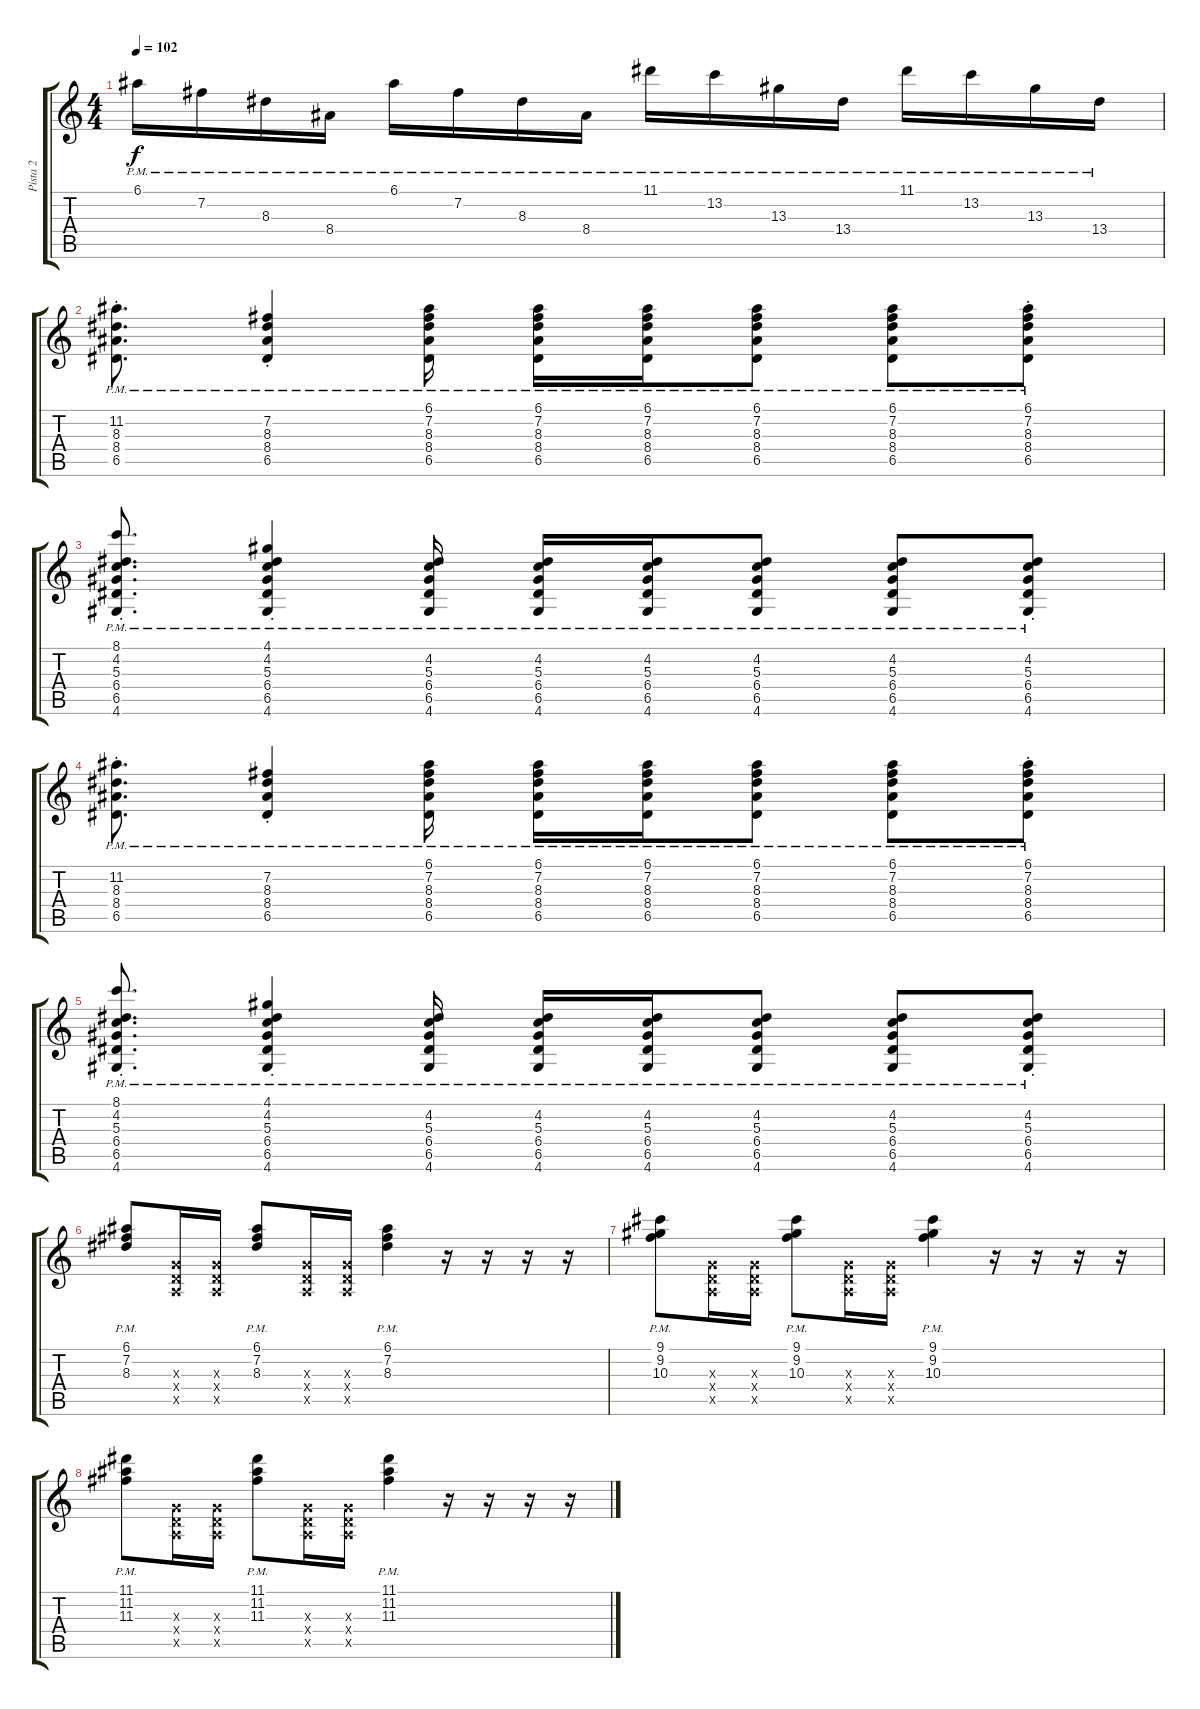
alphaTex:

\track ("Pista 2" "Pista 2") {instrument electricguitarjazz}
\staff {score tabs}
\tuning (E4 B3 G3 D3 A2 E2) {hide}
\ts (4 4)
\tempo 102
\clef g2
\ks c
6.1{pm}.16{dy f} 7.2{pm}.16 8.3{pm}.16 8.4{pm}.16 6.1{pm}.16 7.2{pm}.16 8.3{pm}.16 8.4{pm}.16 11.1{pm}.16 13.2{pm}.16 13.3{pm}.16 13.4{pm}.16 11.1{pm}.16 13.2{pm}.16 13.3{pm}.16 13.4{pm}.16 |
(11.2{pm st} 8.3{pm st} 8.4{pm st} 6.5{pm st}).8{d} (7.2{pm st} 8.3{pm} 8.4{pm st} 6.5{pm}).4 (6.1{pm} 7.2{pm} 8.3{pm} 8.4{pm} 6.5{pm}).16 (6.1{pm} 7.2{pm} 8.3{pm} 8.4{pm} 6.5{pm}).16 (6.1{pm} 7.2{pm} 8.3{pm} 8.4{pm} 6.5{pm}).16 (6.1{pm} 7.2{pm} 8.3{pm} 8.4{pm} 6.5{pm}).8 (6.1{pm} 7.2{pm} 8.3{pm} 8.4{pm} 6.5{pm}).8 (6.1{pm} 7.2{pm} 8.3{pm} 8.4{pm st} 6.5{pm}).8 |
(8.1{pm} 4.2{pm st} 5.3{pm st} 6.4{pm st} 6.5{pm st} 4.6{pm}).8{d} (4.1{pm} 4.2{pm st} 5.3{pm} 6.4{pm st} 6.5{pm} 4.6{pm}).4 (4.2{pm} 5.3{pm} 6.4{pm} 6.5{pm} 4.6{pm}).16 (4.2{pm} 5.3{pm} 6.4{pm} 6.5{pm} 4.6{pm}).16 (4.2{pm} 5.3{pm} 6.4{pm} 6.5{pm} 4.6{pm}).16 (4.2{pm} 5.3{pm} 6.4{pm} 6.5{pm} 4.6{pm}).8 (4.2{pm} 5.3{pm} 6.4{pm} 6.5{pm} 4.6{pm}).8 (4.2{pm} 5.3{pm} 6.4{pm st} 6.5{pm} 4.6{pm}).8 |
(11.2{pm st} 8.3{pm st} 8.4{pm st} 6.5{pm st}).8{d} (7.2{pm st} 8.3{pm} 8.4{pm st} 6.5{pm}).4 (6.1{pm} 7.2{pm} 8.3{pm} 8.4{pm} 6.5{pm}).16 (6.1{pm} 7.2{pm} 8.3{pm} 8.4{pm} 6.5{pm}).16 (6.1{pm} 7.2{pm} 8.3{pm} 8.4{pm} 6.5{pm}).16 (6.1{pm} 7.2{pm} 8.3{pm} 8.4{pm} 6.5{pm}).8 (6.1{pm} 7.2{pm} 8.3{pm} 8.4{pm} 6.5{pm}).8 (6.1{pm} 7.2{pm} 8.3{pm} 8.4{pm st} 6.5{pm}).8 |
(8.1{pm} 4.2{pm st} 5.3{pm st} 6.4{pm st} 6.5{pm st} 4.6{pm}).8{d} (4.1{pm} 4.2{pm st} 5.3{pm} 6.4{pm st} 6.5{pm} 4.6{pm}).4 (4.2{pm} 5.3{pm} 6.4{pm} 6.5{pm} 4.6{pm}).16 (4.2{pm} 5.3{pm} 6.4{pm} 6.5{pm} 4.6{pm}).16 (4.2{pm} 5.3{pm} 6.4{pm} 6.5{pm} 4.6{pm}).16 (4.2{pm} 5.3{pm} 6.4{pm} 6.5{pm} 4.6{pm}).8 (4.2{pm} 5.3{pm} 6.4{pm} 6.5{pm} 4.6{pm}).8 (4.2{pm} 5.3{pm} 6.4{pm st} 6.5{pm} 4.6{pm}).8 |
(6.1{pm} 7.2{pm} 8.3{pm}).8 (0.3{x} 0.4{x} 0.5{x}).16 (0.3{x} 0.4{x} 0.5{x}).16 (6.1{pm} 7.2{pm} 8.3{pm}).8 (0.3{x} 0.4{x} 0.5{x}).16 (0.3{x} 0.4{x} 0.5{x}).16 (6.1{pm} 7.2{pm} 8.3{pm}).4 r.16 r.16 r.16 r.16 |
(9.1{pm} 9.2{pm} 10.3{pm}).8 (0.3{x} 0.4{x} 0.5{x}).16 (0.3{x} 0.4{x} 0.5{x}).16 (9.1{pm} 9.2{pm} 10.3{pm}).8 (0.3{x} 0.4{x} 0.5{x}).16 (0.3{x} 0.4{x} 0.5{x}).16 (9.1{pm} 9.2{pm} 10.3{pm}).4 r.16 r.16 r.16 r.16 |
(11.1{pm} 11.2{pm} 11.3{pm}).8 (0.3{x} 0.4{x} 0.5{x}).16 (0.3{x} 0.4{x} 0.5{x}).16 (11.1{pm} 11.2{pm} 11.3{pm}).8 (0.3{x} 0.4{x} 0.5{x}).16 (0.3{x} 0.4{x} 0.5{x}).16 (11.1{pm} 11.2{pm} 11.3{pm}).4 r.16 r.16 r.16 r.16
